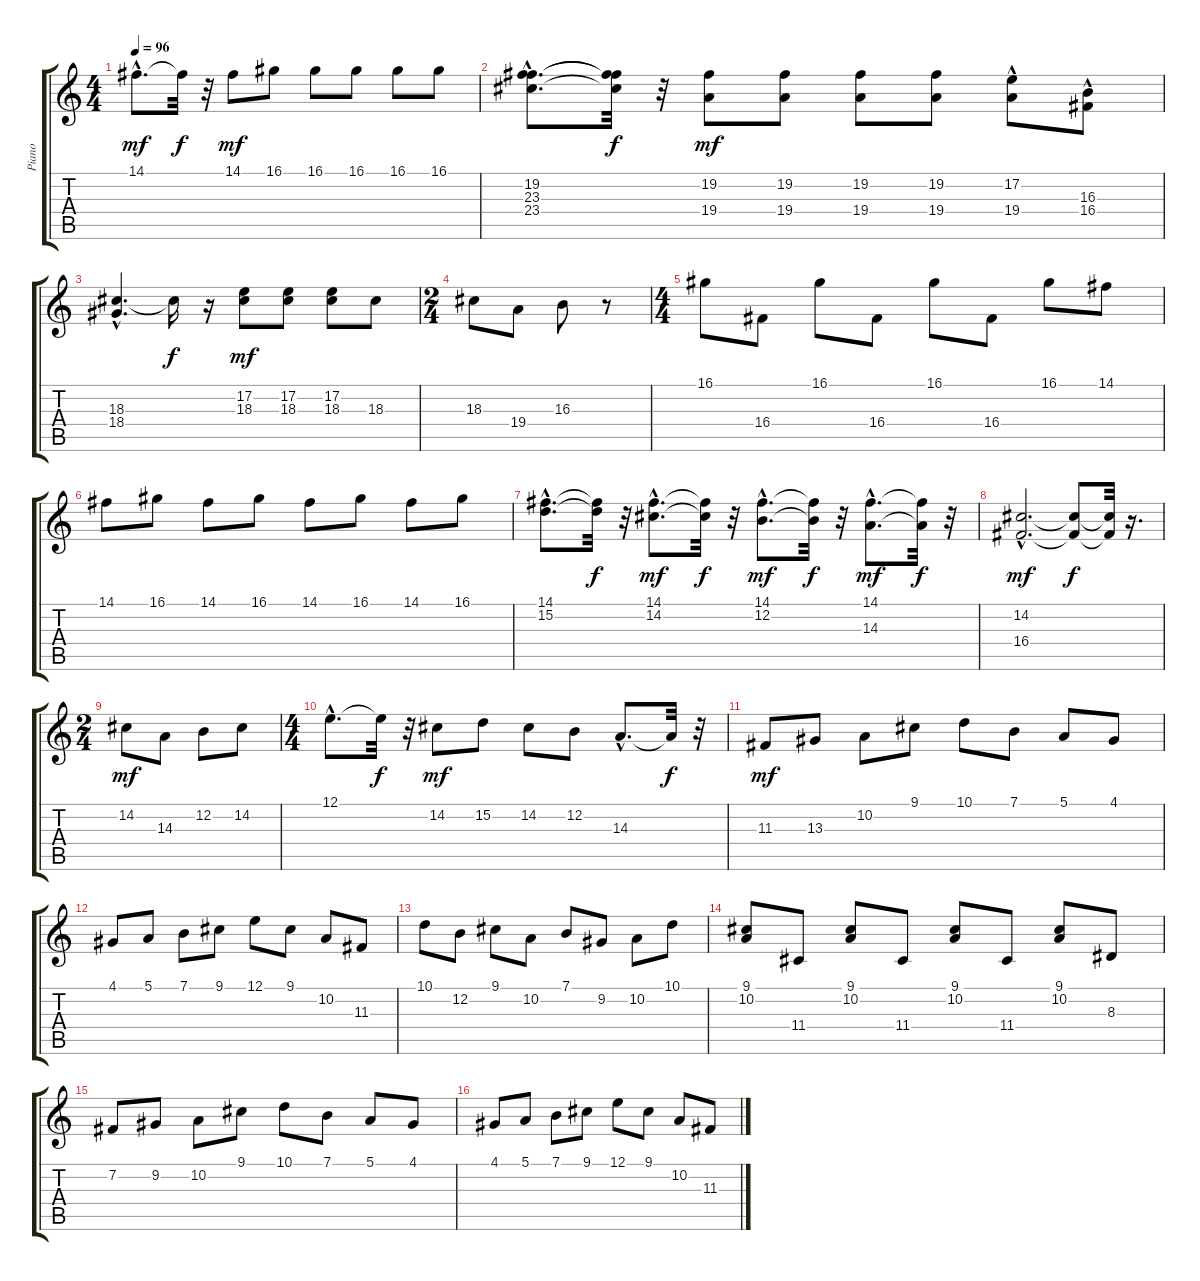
\track ("Piano" "Piano") {instrument brightacousticpiano}
\staff {score tabs}
\tuning (E4 B3 G3 D3 A2 E2) {hide}
\ts (4 4)
\tempo 96
\clef g2
\ks c
14.1{hac}.8{d dy mf} 14.1{t}.32{dy f} r.32 14.1.8{dy mf} 16.1.8 16.1.8 16.1.8 16.1.8 16.1.8 |
(19.2{hac} 23.3{hac} 23.4{hac}).8{d} (19.2{t} 23.3{t} 23.4{t}).32{dy f} r.32 (19.2 19.4).8{dy mf} (19.2 19.4).8 (19.2 19.4).8 (19.2 19.4).8 (17.2 19.4{hac}).8 (16.3 16.4{hac}).8 |
(18.3{hac} 18.4{hac}).4{d} 18.3{t}.16{dy f} r.16 (17.2 18.3).8{dy mf} (17.2 18.3).8 (17.2 18.3).8 18.3.8 |
\ts (2 4)
18.3.8 19.4.8 16.3.8 r.8 |
\ts (4 4)
16.1.8 16.4.8 16.1.8 16.4.8 16.1.8 16.4.8 16.1.8 14.1.8 |
14.1.8 16.1.8 14.1.8 16.1.8 14.1.8 16.1.8 14.1.8 16.1.8 |
(14.1{hac} 15.2{hac}).8{d} (14.1{t} 15.2{t}).32{dy f} r.32 (14.1{hac} 14.2{hac}).8{d dy mf} (14.1{t} 14.2{t}).32{dy f} r.32 (14.1{hac} 12.2{hac}).8{d dy mf} (14.1{t} 12.2{t}).32{dy f} r.32 (14.1{hac} 14.3{hac}).8{d dy mf} (14.1{t} 14.3{t}).32{dy f} r.32 |
(14.2{hac} 16.4{hac}).2{d dy mf} (14.2{t} 16.4{t}).8{dy f} (14.2{t} 16.4{t}).32 r.16{d} |
\ts (2 4)
14.2.8{dy mf} 14.3.8 12.2.8 14.2.8 |
\ts (4 4)
12.1{hac}.8{d} 12.1{t}.32{dy f} r.32 14.2.8{dy mf} 15.2.8 14.2.8 12.2.8 14.3{hac}.8{d} 14.3{t}.32{dy f} r.32 |
11.3.8{dy mf} 13.3.8 10.2.8 9.1.8 10.1.8 7.1.8 5.1.8 4.1.8 |
4.1.8 5.1.8 7.1.8 9.1.8 12.1.8 9.1.8 10.2.8 11.3.8 |
10.1.8 12.2.8 9.1.8 10.2.8 7.1.8 9.2.8 10.2.8 10.1.8 |
(9.1 10.2).8 11.4.8 (9.1 10.2).8 11.4.8 (9.1 10.2).8 11.4.8 (9.1 10.2).8 8.3.8 |
7.2.8 9.2.8 10.2.8 9.1.8 10.1.8 7.1.8 5.1.8 4.1.8 |
4.1.8 5.1.8 7.1.8 9.1.8 12.1.8 9.1.8 10.2.8 11.3.8
